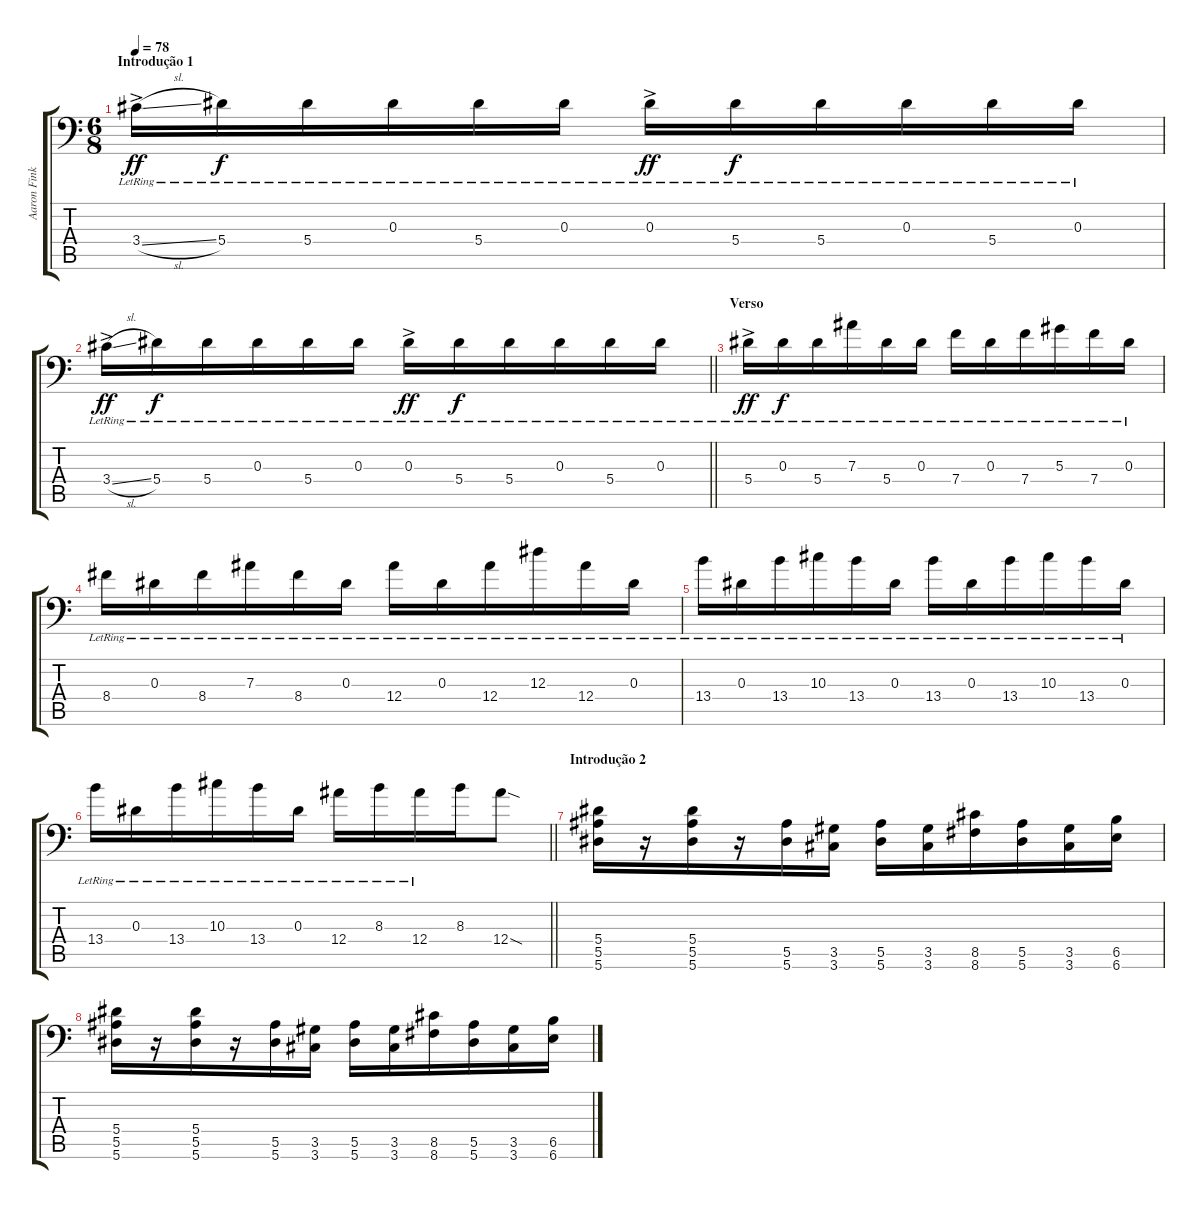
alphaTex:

\track ("Aaron Fink" "Aaron Fink") {instrument distortionguitar}
\staff {score tabs}
\tuning (C4 G3 Eb3 Bb2 F2 Bb1) {hide}
\ts (6 8)
\section ("" "Introdução 1")
\tempo 78
\clef f4
\ks c
3.4{sl ac lr}.16{dy ff instrument distortionguitar} 5.4{lr}.16{dy f} 5.4{lr}.16 0.3{lr}.16 5.4{lr}.16 0.3{lr}.16 0.3{ac lr}.16{dy ff} 5.4{lr}.16{dy f} 5.4{lr}.16 0.3{lr}.16 5.4{lr}.16 0.3{lr}.16 |
\barLineRight lightlight
3.4{sl ac lr}.16{dy ff} 5.4{lr}.16{dy f} 5.4{lr}.16 0.3{lr}.16 5.4{lr}.16 0.3{lr}.16 0.3{ac lr}.16{dy ff} 5.4{lr}.16{dy f} 5.4{lr}.16 0.3{lr}.16 5.4{lr}.16 0.3{lr}.16 |
\section ("" "Verso")
5.4{ac lr}.16{dy ff} 0.3{lr}.16{dy f} 5.4{lr}.16 7.3{lr}.16 5.4{lr}.16 0.3{lr}.16 7.4{lr}.16 0.3{lr}.16 7.4{lr}.16 5.3{lr}.16 7.4{lr}.16 0.3{lr}.16 |
8.4{lr}.16 0.3{lr}.16 8.4{lr}.16 7.3{lr}.16 8.4{lr}.16 0.3{lr}.16 12.4{lr}.16 0.3{lr}.16 12.4{lr}.16 12.3{lr}.16 12.4{lr}.16 0.3{lr}.16 |
13.4{lr}.16 0.3{lr}.16 13.4{lr}.16 10.3{lr}.16 13.4{lr}.16 0.3{lr}.16 13.4{lr}.16 0.3{lr}.16 13.4{lr}.16 10.3{lr}.16 13.4{lr}.16 0.3{lr}.16 |
\barLineRight lightlight
13.4{lr}.16 0.3{lr}.16 13.4{lr}.16 10.3{lr}.16 13.4{lr}.16 0.3{lr}.16 12.4{lr}.16 8.3{lr}.16 12.4{lr}.16 8.3.16 12.4{sod}.8 |
\section ("" "Introdução 2")
(5.4 5.5 5.6).16{instrument distortionguitar} r.16 (5.4 5.5 5.6).16 r.16 (5.5 5.6).16 (3.5 3.6).16 (5.5 5.6).16 (3.5 3.6).16 (8.5 8.6).16 (5.5 5.6).16 (3.5 3.6).16 (6.5 6.6).16 |
(5.4 5.5 5.6).16 r.16 (5.4 5.5 5.6).16 r.16 (5.5 5.6).16 (3.5 3.6).16 (5.5 5.6).16 (3.5 3.6).16 (8.5 8.6).16 (5.5 5.6).16 (3.5 3.6).16 (6.5 6.6).16
